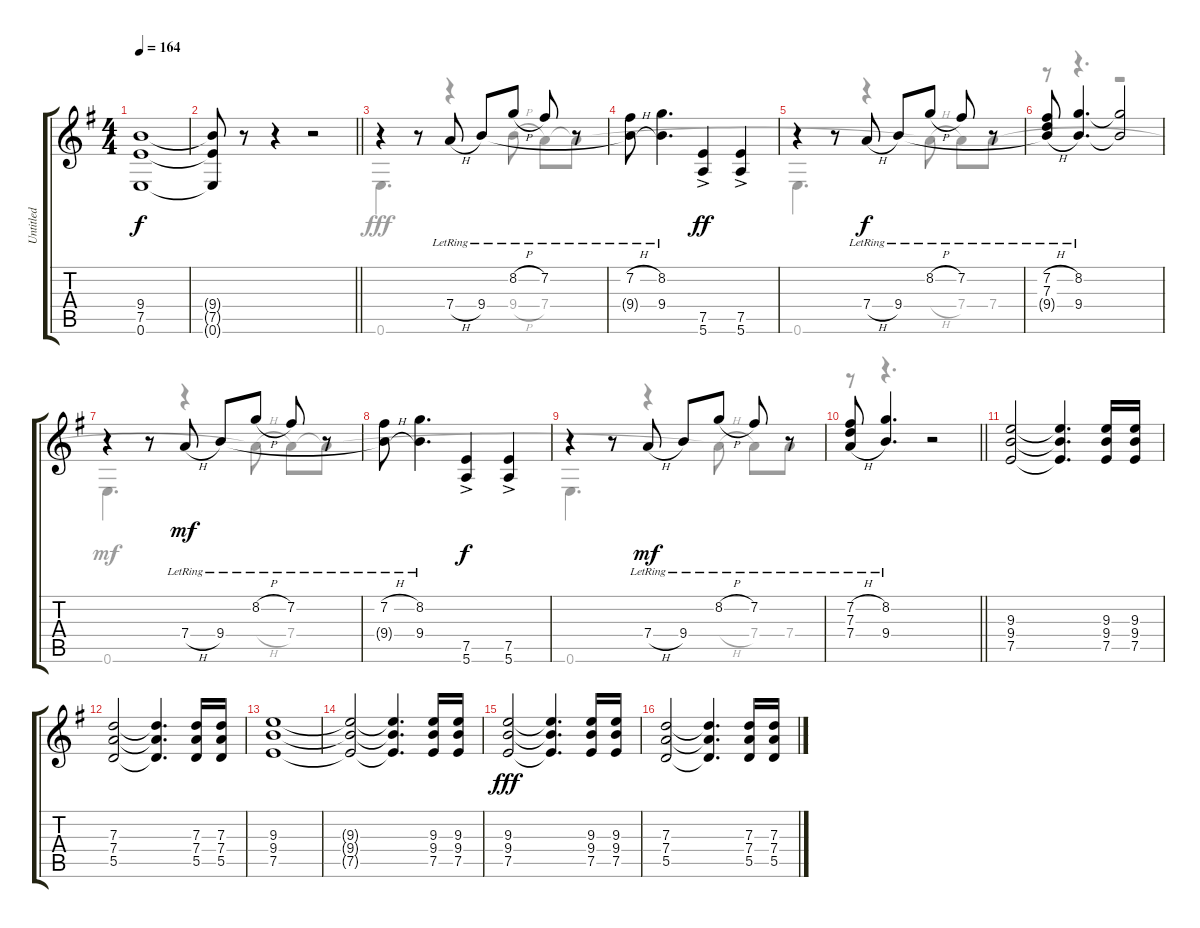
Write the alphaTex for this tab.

\track ("Untitled" "Untitled") {instrument distortionguitar}
\staff {score tabs}
\tuning (E4 B3 G3 D3 A2 E2) {hide}
\voice
\ts (4 4)
\tempo 164
\clef g2
\ks g
(9.4{t} 7.5{t} 0.6{t}).1{dy f} |
\barLineRight lightlight
(9.4{t} 7.5{t} 0.6{t}).8 r.8 r.4 r.2 |
r.4 r.8 7.4{h lr}.8 9.4{lr}.8 8.2{h lr}.8 7.2{lr}.8 r.8 |
(7.2{h lr} 9.4{h t}).8 (8.2{lr} 9.4{lr}).4{d} (7.5{ac} 5.6{ac}).4{dy ff} (7.5{ac} 5.6{ac}).4 |
r.4 r.8 7.4{h lr}.8{dy f} 9.4{lr}.8 8.2{h lr}.8 7.2{lr}.8 r.8 |
(7.2{h lr} 7.3{lr} 9.4{h t}).8 (8.2{lr} 9.4{lr}).4{d} (8.2{t} 9.4{t}).2 |
r.4 r.8 7.4{h lr}.8{dy mf} 9.4{lr}.8 8.2{h lr}.8 7.2{lr}.8 r.8 |
(7.2{h lr} 9.4{h t}).8 (8.2{lr} 9.4{lr}).4{d} (7.5{ac} 5.6{ac}).4{dy f} (7.5{ac} 5.6{ac}).4 |
r.4 r.8 7.4{h lr}.8{dy mf} 9.4{lr}.8 8.2{h lr}.8 7.2{lr}.8 r.8 |
\barLineRight lightlight
(7.2{h lr} 7.3{lr} 7.4{h lr}).8 (8.2{lr} 9.4{lr}).4{d} r.2 |
(9.3 9.4 7.5).2 (9.3{t} 9.4{t} 7.5{t}).4{d} (9.3 9.4 7.5).16 (9.3 9.4 7.5).16 |
(7.3 7.4 5.5).2 (7.3{t} 7.4{t} 5.5{t}).4{d} (7.3 7.4 5.5).16 (7.3 7.4 5.5).16 |
(9.3 9.4 7.5).1 |
(9.3{t} 9.4{t} 7.5{t}).2 (9.3{t} 9.4{t} 7.5{t}).4{d} (9.3 9.4 7.5).16 (9.3 9.4 7.5).16 |
(9.3 9.4 7.5).2{dy fff} (9.3{t} 9.4{t} 7.5{t}).4{d} (9.3 9.4 7.5).16 (9.3 9.4 7.5).16 |
(7.3 7.4 5.5).2 (7.3{t} 7.4{t} 5.5{t}).4{d} (7.3 7.4 5.5).16 (7.3 7.4 5.5).16
\voice
\clef g2
\ottava regular
\simile none
\ks g
|
\barLineRight lightlight
|
0.6.4{d} r.4 9.4{h}.8 7.4.8 7.4{t}.8 |
|
0.6.4{d} r.4 7.4{h t}.8 7.4.8 7.4.8 |
r.8 r.4{d} r.2 |
0.6.4{d dy mf} r.4 7.4{h t}.8 7.4.8 7.4{t}.8 |
|
0.6.4{d} r.4 7.4{h t}.8 7.4.8 7.4.8 |
\barLineRight lightlight
r.8 r.4{d} r.2 |
|
|
|
|
|
